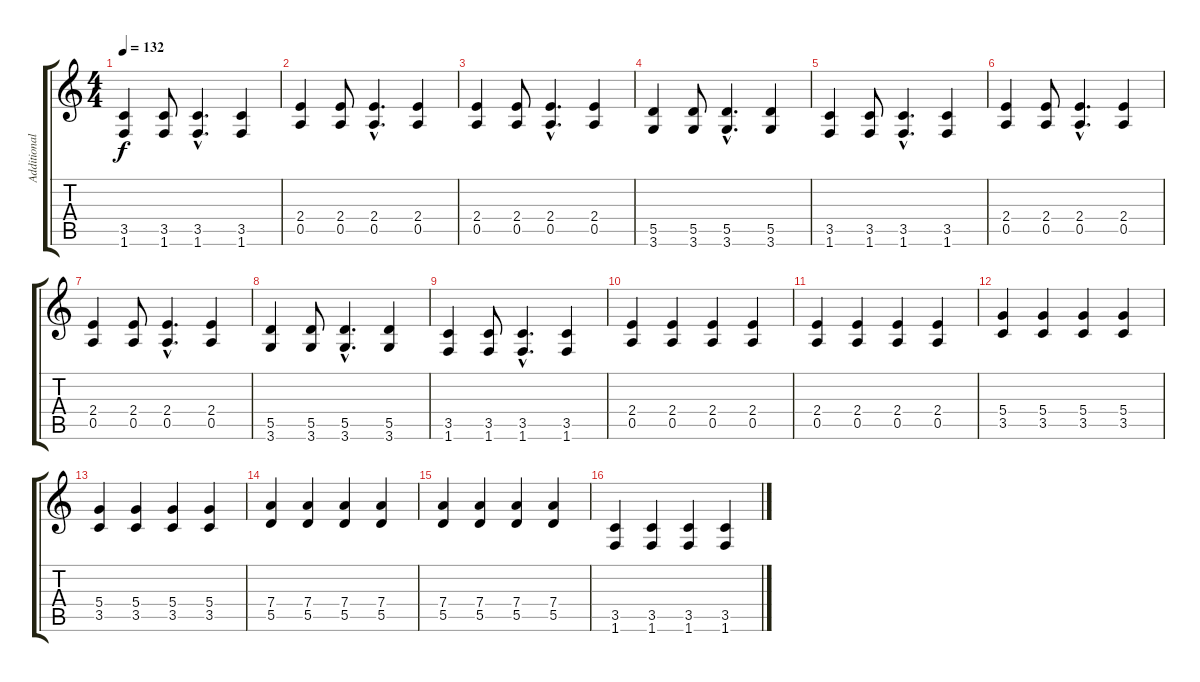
\track ("Additional Guitar" "Additional") {instrument distortionguitar}
\staff {score tabs}
\tuning (E4 B3 G3 D3 A2 E2) {hide}
\ts (4 4)
\tempo 132
\clef g2
\ks c
(3.5 1.6).4{dy f} (3.5 1.6).8 (3.5{hac} 1.6{hac}).4{d} (3.5 1.6).4 |
(2.4 0.5).4 (2.4 0.5).8 (2.4{hac} 0.5{hac}).4{d} (2.4 0.5).4 |
(2.4 0.5).4 (2.4 0.5).8 (2.4{hac} 0.5{hac}).4{d} (2.4 0.5).4 |
(5.5 3.6).4 (5.5 3.6).8 (5.5{hac} 3.6{hac}).4{d} (5.5 3.6).4 |
(3.5 1.6).4 (3.5 1.6).8 (3.5{hac} 1.6{hac}).4{d} (3.5 1.6).4 |
(2.4 0.5).4 (2.4 0.5).8 (2.4{hac} 0.5{hac}).4{d} (2.4 0.5).4 |
(2.4 0.5).4 (2.4 0.5).8 (2.4{hac} 0.5{hac}).4{d} (2.4 0.5).4 |
(5.5 3.6).4 (5.5 3.6).8 (5.5{hac} 3.6{hac}).4{d} (5.5 3.6).4 |
(3.5 1.6).4 (3.5 1.6).8 (3.5{hac} 1.6{hac}).4{d} (3.5 1.6).4 |
(2.4 0.5).4 (2.4 0.5).4 (2.4 0.5).4 (2.4 0.5).4 |
(2.4 0.5).4 (2.4 0.5).4 (2.4 0.5).4 (2.4 0.5).4 |
(5.4 3.5).4 (5.4 3.5).4 (5.4 3.5).4 (5.4 3.5).4 |
(5.4 3.5).4 (5.4 3.5).4 (5.4 3.5).4 (5.4 3.5).4 |
(7.4 5.5).4 (7.4 5.5).4 (7.4 5.5).4 (7.4 5.5).4 |
(7.4 5.5).4 (7.4 5.5).4 (7.4 5.5).4 (7.4 5.5).4 |
(3.5 1.6).4 (3.5 1.6).4 (3.5 1.6).4 (3.5 1.6).4
